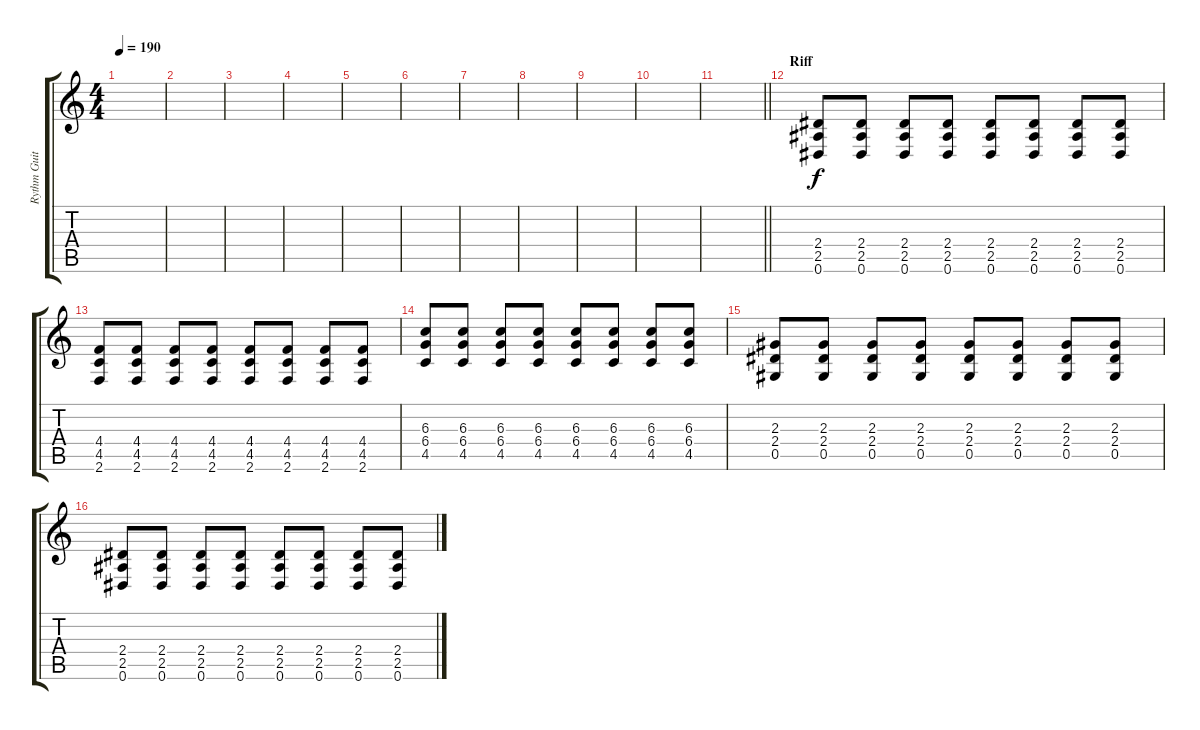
\track ("Rythm Guitar B" "Rythm Guit") {instrument overdrivenguitar}
\staff {score tabs}
\tuning (Eb4 Bb3 Gb3 Db3 Ab2 Eb2) {hide}
\ts (4 4)
\tempo 190
\clef g2
\ks c
|
|
|
|
|
|
|
|
|
|
\barLineRight lightlight
|
\section ("" "Riff")
(2.4 2.5 0.6).8 (2.4 2.5 0.6).8 (2.4 2.5 0.6).8 (2.4 2.5 0.6).8 (2.4 2.5 0.6).8 (2.4 2.5 0.6).8 (2.4 2.5 0.6).8 (2.4 2.5 0.6).8 |
(4.4 4.5 2.6).8 (4.4 4.5 2.6).8 (4.4 4.5 2.6).8 (4.4 4.5 2.6).8 (4.4 4.5 2.6).8 (4.4 4.5 2.6).8 (4.4 4.5 2.6).8 (4.4 4.5 2.6).8 |
(6.3 6.4 4.5).8 (6.3 6.4 4.5).8 (6.3 6.4 4.5).8 (6.3 6.4 4.5).8 (6.3 6.4 4.5).8 (6.3 6.4 4.5).8 (6.3 6.4 4.5).8 (6.3 6.4 4.5).8 |
(2.3 2.4 0.5).8 (2.3 2.4 0.5).8 (2.3 2.4 0.5).8 (2.3 2.4 0.5).8 (2.3 2.4 0.5).8 (2.3 2.4 0.5).8 (2.3 2.4 0.5).8 (2.3 2.4 0.5).8 |
(2.4 2.5 0.6).8 (2.4 2.5 0.6).8 (2.4 2.5 0.6).8 (2.4 2.5 0.6).8 (2.4 2.5 0.6).8 (2.4 2.5 0.6).8 (2.4 2.5 0.6).8 (2.4 2.5 0.6).8
